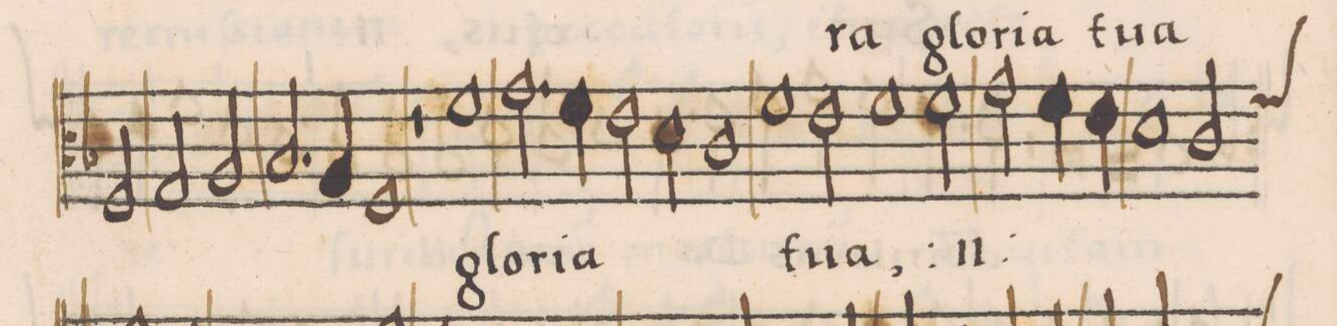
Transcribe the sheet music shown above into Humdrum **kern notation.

**kern	**text
*I"CANTVS	*
*clefC3	*
*k[b-]	*
*met(C|)	*
*M2/1	*
2F/	.
=41-	=41-
2G/	.
2A/	.
2.B-/	.
4A/	.
=42-	=42-
1F/	.
1r	.
=43-	=43-
1f\	glo-
2.g\	-ri-
4f\	-a
=44-	=44-
2e\	.
2d\	.
1c\	.
=45-	=45-
1f\	tu-
2e\	-a,
*	*ij
1f\	glo-
=46-	=46-
2f\	-ri-
2g\	-a
4f\	.
4e\	.
=47-	=47-
1d\	tu-
*custos:f	*
2c/	-a
*-	*-
